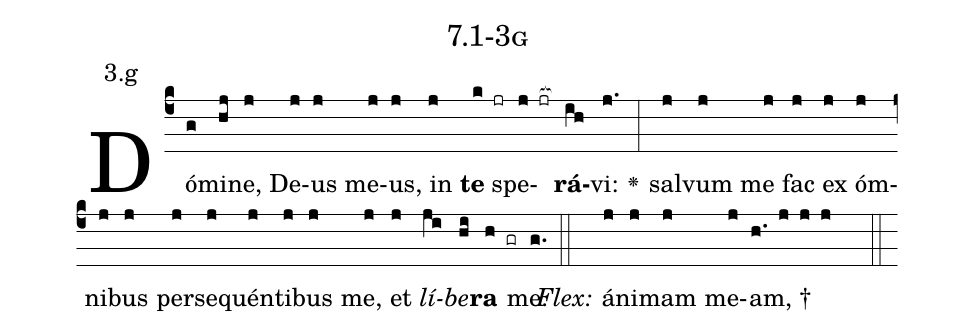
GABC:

name: 7.1-3g;
annotation: 3.g;
%%
(c4)Dó(g)mi(hj)ne,(j) De(j)us(j) me(j)us,(j) in(j) <b>te</b>(k jr) spe(j jr[ocb:1{])<b>rá</b>(ih[ocb:0}])vi:(j.) <v>\greheightstar</v>(:) sal(j)vum(j) me(j) fac(j) ex(j) óm(j)ni(j)bus(j) per(j)se(j)quén(j)ti(j)bus(j) me,(j) et(j) <i>lí</i>(ji)<i>be</i>(hi)<b>ra</b>(h gr) me.(g.) (::)
<i>Flex:</i>()  á(j)ni(j)mam(j) me(j)am, †(h. j j j  ::)

%E(j) u(j) o(ji) u(hi) a(h) e.(g.) (::)
